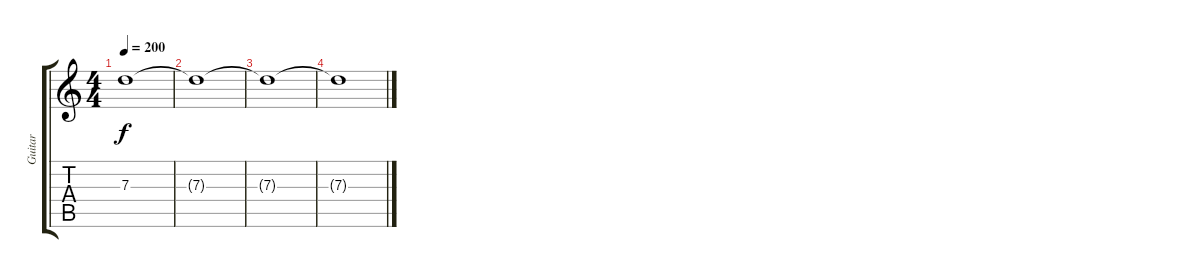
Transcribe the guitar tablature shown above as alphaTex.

\track ("Guitar" "Guitar") {instrument distortionguitar}
\staff {score tabs}
\tuning (E4 B3 G3 D3 A2 E2) {hide}
\ts (4 4)
\tempo 200
\clef g2
\ks c
7.3.1{dy f volume 0} |
7.3{t}.1 |
7.3{t}.1 |
7.3{t}.1
